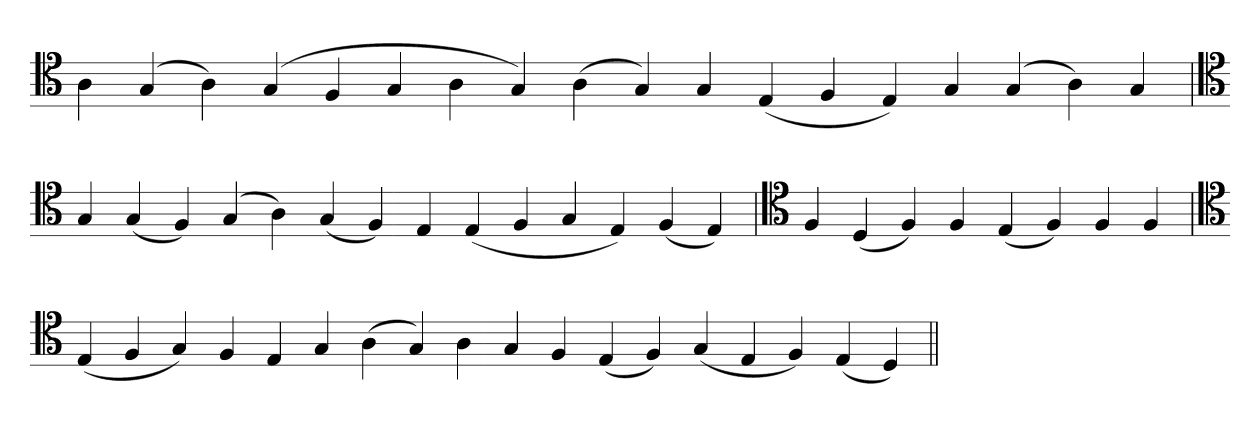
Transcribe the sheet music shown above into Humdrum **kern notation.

**kern
*part1
*staff1
*clefC4
=
4A
(4G
4A)
(4G
4F
4G
4A
4G)
(4A
4G)
4G
(4E
4F
4E)
4G
(4G
4A)
4G
=`
*clefC4
4G
(4G
4F)
(4G
4A)
(4G
4F)
4E
(4E
4F
4G
4E)
(4F
4E)
=
*clefC4
4F
(4D
4F)
4F
(4E
4F)
4F
4F
=`
*clefC4
(4E
4F
4G)
4F
4E
4G
(4A
4G)
4A
4G
4F
(4E
4F)
(4G
4E
4F)
(4E
4D)
=||
*-
